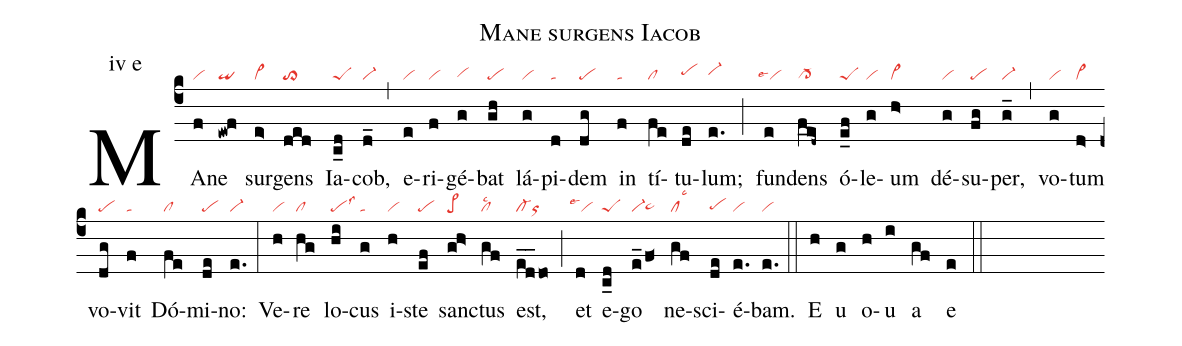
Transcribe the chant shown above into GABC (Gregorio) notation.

name: Mane surgens Iacob;
annotation: iv e;
mode: 4;
nabc-lines: 1;
%%
(c4)
MA(f|vi)ne(ew!f|qi) sur(e>|vi>)gens(ded|to>) Ia(c_d|peS)cob,(d_|vi-) (,)
e(e|vi)ri(f|vi)gé(g|vihg)bat(gh|pe) lá(g|vi)pi(d|ta)dem(dg|pe) in(f|ta) tí(fe|cl)tu(de|pehh)lum;(e.|vi-hh) (;)
fun(e|``vilse4)dens(f_ed~|cl->) ó(e_f|peS)le(g|vi)um(h>|vi>) dé(g|vi)su(fg|pe)per,(g_|vi-) (,)
vo(g|vi)tum(d>|vi>) vo(dg|pe)vit(f|ta) Dó(fe|cl)mi(de|pe)no:(e.|vi-) (:)
Ve(h|vi)re(hg|cl) lo(hi|pelss3)cus(g|ta) i(h|vi)ste(ef|pe) san(gh>|pe>)ctus(gf|cllsc2) est,(ed__do|cl-or) (;)
et(d|``vilse1) e(c_d|peS)go(e_/f<|vi-ta>hg) ne(gf|cllsc3)sci(de|pehg)é(e.|vi)bam.(e.|vi) (::)
E(h) u(g) o(h)u(i) a(gf) e(e) (::)
